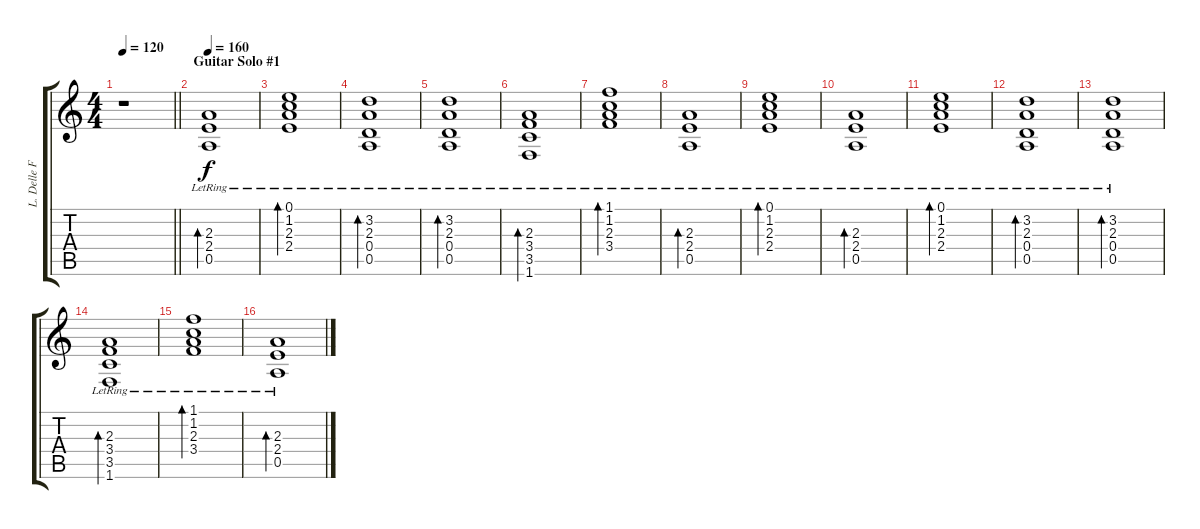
\track ("L. Delle Fave (Clean Guitar R)" "L. Delle F") {instrument electricguitarclean}
\staff {score tabs}
\tuning (E4 B3 G3 D3 A2 E2) {hide}
\ts (4 4)
\tempo 120
\clef g2
\barLineRight lightlight
\ks c
r.1{dy f} |
\section ("" "Guitar Solo #1")
\tempo 160
(2.3{lr} 2.4{lr} 0.5{lr}).1{bd 240} |
(0.1{lr} 1.2{lr} 2.3{lr} 2.4{lr}).1{bd 240} |
(3.2{lr} 2.3{lr} 0.4{lr} 0.5{lr}).1{bd 240} |
(3.2{lr} 2.3{lr} 0.4{lr} 0.5{lr}).1{bd 240} |
(2.3{lr} 3.4{lr} 3.5{lr} 1.6{lr}).1{bd 240} |
(1.1{lr} 1.2{lr} 2.3{lr} 3.4{lr}).1{bd 240} |
(2.3{lr} 2.4{lr} 0.5{lr}).1{bd 240} |
(0.1{lr} 1.2{lr} 2.3{lr} 2.4{lr}).1{bd 240} |
(2.3{lr} 2.4{lr} 0.5{lr}).1{bd 240} |
(0.1{lr} 1.2{lr} 2.3{lr} 2.4{lr}).1{bd 240} |
(3.2{lr} 2.3{lr} 0.4{lr} 0.5{lr}).1{bd 240} |
(3.2{lr} 2.3{lr} 0.4{lr} 0.5{lr}).1{bd 240} |
(2.3{lr} 3.4{lr} 3.5{lr} 1.6{lr}).1{bd 240} |
(1.1{lr} 1.2{lr} 2.3{lr} 3.4{lr}).1{bd 240} |
(2.3{lr} 2.4{lr} 0.5{lr}).1{bd 240}
